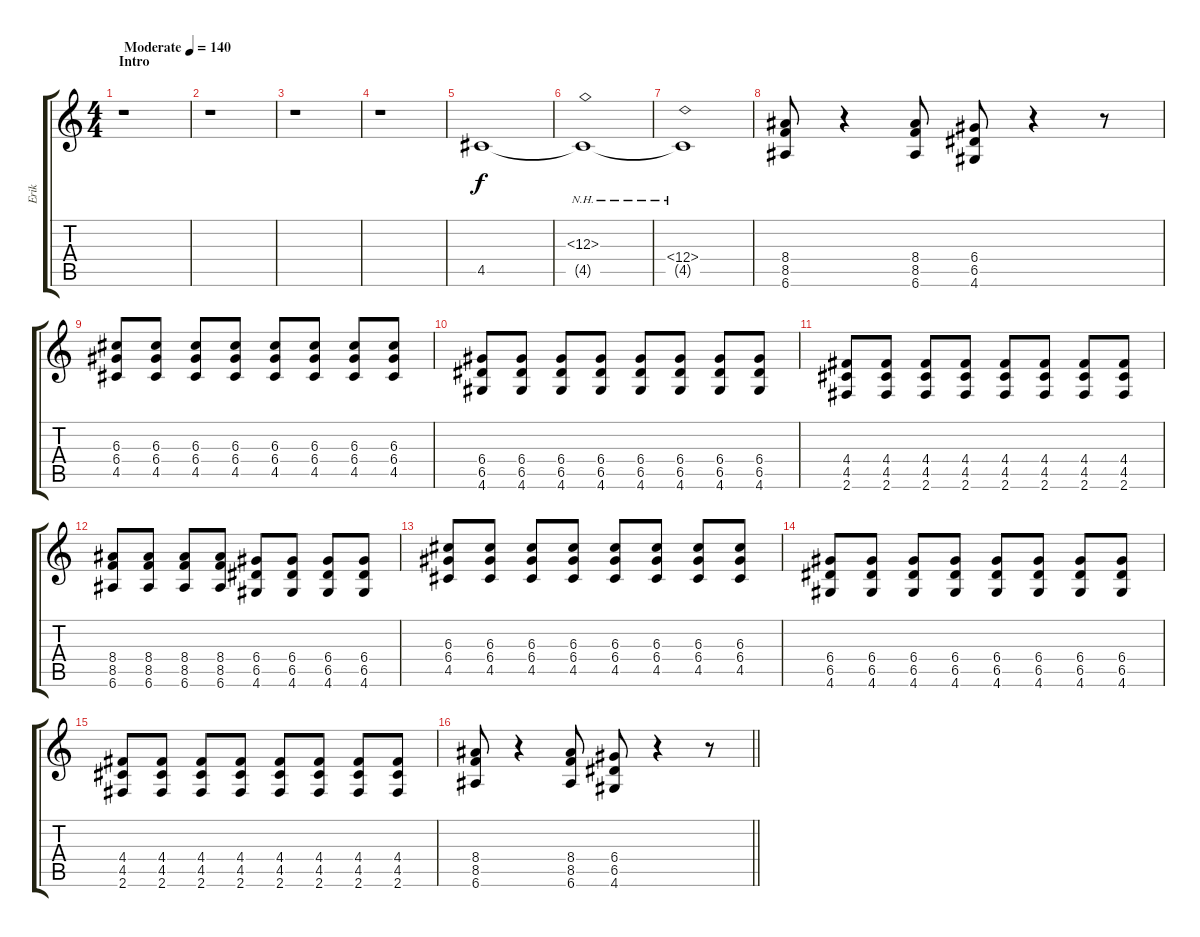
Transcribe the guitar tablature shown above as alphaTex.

\track ("Erik" "Erik") {instrument distortionguitar}
\staff {score tabs}
\tuning (E4 B3 G3 D3 A2 E2) {hide}
\ts (4 4)
\section ("" "Intro")
\tempo (140 "Moderate")
\clef g2
\ks c
r.1{dy f instrument distortionguitar} |
r.1 |
r.1 |
r.1 |
4.5.1{instrument overdrivenguitar} |
(6.3{nh} 4.5{t}).1 |
(6.4{nh} 4.5{t}).1 |
(8.4 8.5 6.6).8{instrument distortionguitar} r.4 (8.4 8.5 6.6).8 (6.4 6.5 4.6).8 r.4 r.8 |
(6.3 6.4 4.5).8 (6.3 6.4 4.5).8 (6.3 6.4 4.5).8 (6.3 6.4 4.5).8 (6.3 6.4 4.5).8 (6.3 6.4 4.5).8 (6.3 6.4 4.5).8 (6.3 6.4 4.5).8 |
(6.4 6.5 4.6).8 (6.4 6.5 4.6).8 (6.4 6.5 4.6).8 (6.4 6.5 4.6).8 (6.4 6.5 4.6).8 (6.4 6.5 4.6).8 (6.4 6.5 4.6).8 (6.4 6.5 4.6).8 |
(4.4 4.5 2.6).8 (4.4 4.5 2.6).8 (4.4 4.5 2.6).8 (4.4 4.5 2.6).8 (4.4 4.5 2.6).8 (4.4 4.5 2.6).8 (4.4 4.5 2.6).8 (4.4 4.5 2.6).8 |
(8.4 8.5 6.6).8 (8.4 8.5 6.6).8 (8.4 8.5 6.6).8 (8.4 8.5 6.6).8 (6.4 6.5 4.6).8 (6.4 6.5 4.6).8 (6.4 6.5 4.6).8 (6.4 6.5 4.6).8 |
(6.3 6.4 4.5).8 (6.3 6.4 4.5).8 (6.3 6.4 4.5).8 (6.3 6.4 4.5).8 (6.3 6.4 4.5).8 (6.3 6.4 4.5).8 (6.3 6.4 4.5).8 (6.3 6.4 4.5).8 |
(6.4 6.5 4.6).8 (6.4 6.5 4.6).8 (6.4 6.5 4.6).8 (6.4 6.5 4.6).8 (6.4 6.5 4.6).8 (6.4 6.5 4.6).8 (6.4 6.5 4.6).8 (6.4 6.5 4.6).8 |
(4.4 4.5 2.6).8 (4.4 4.5 2.6).8 (4.4 4.5 2.6).8 (4.4 4.5 2.6).8 (4.4 4.5 2.6).8 (4.4 4.5 2.6).8 (4.4 4.5 2.6).8 (4.4 4.5 2.6).8 |
\barLineRight lightlight
(8.4 8.5 6.6).8 r.4 (8.4 8.5 6.6).8 (6.4 6.5 4.6).8 r.4 r.8
